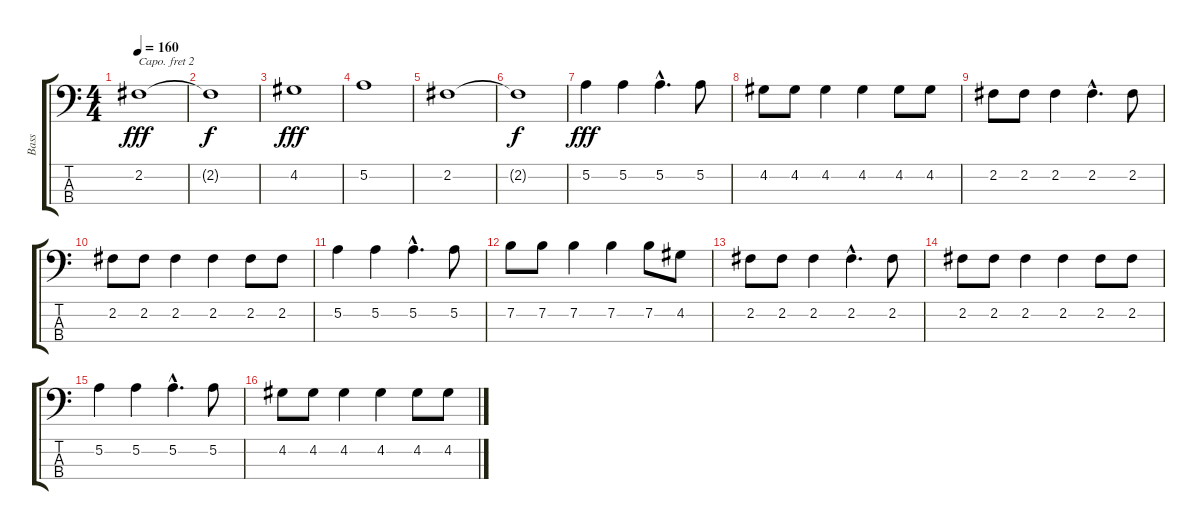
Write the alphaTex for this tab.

\track ("Bass" "Bass") {instrument electricbasspick}
\staff {score tabs}
\capo 2
\tuning (G2 D2 A1 E1) {hide}
\ts (4 4)
\tempo 160
\clef f4
\ks c
2.2.1{dy fff} |
2.2{t}.1{dy f} |
4.2.1{dy fff} |
5.2.1 |
2.2.1 |
2.2{t}.1{dy f} |
5.2.4{dy fff} 5.2.4 5.2{hac}.4{d} 5.2.8 |
4.2.8 4.2.8 4.2.4 4.2.4 4.2.8 4.2.8 |
2.2.8 2.2.8 2.2.4 2.2{hac}.4{d} 2.2.8 |
2.2.8 2.2.8 2.2.4 2.2.4 2.2.8 2.2.8 |
5.2.4 5.2.4 5.2{hac}.4{d} 5.2.8 |
7.2.8 7.2.8 7.2.4 7.2.4 7.2.8 4.2.8 |
2.2.8 2.2.8 2.2.4 2.2{hac}.4{d} 2.2.8 |
2.2.8 2.2.8 2.2.4 2.2.4 2.2.8 2.2.8 |
5.2.4 5.2.4 5.2{hac}.4{d} 5.2.8 |
4.2.8 4.2.8 4.2.4 4.2.4 4.2.8 4.2.8
